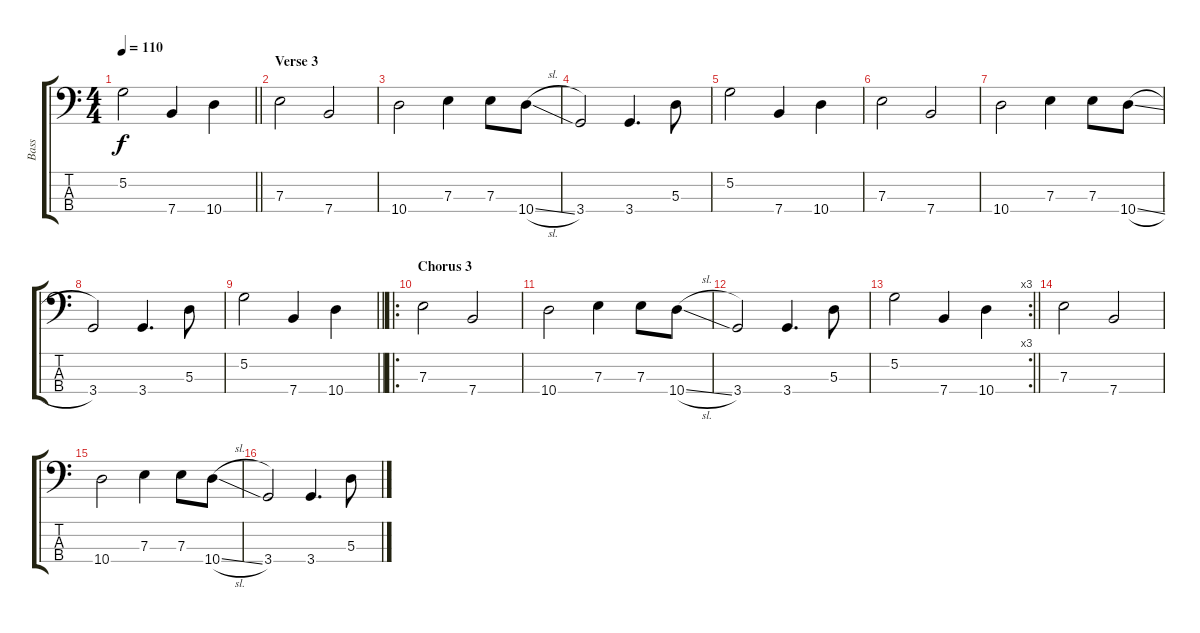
\track ("Bass" "Bass") {instrument electricbassfinger}
\staff {score tabs}
\tuning (G2 D2 A1 E1) {hide}
\ts (4 4)
\tempo 110
\clef f4
\barLineRight lightlight
\ks c
5.2.2{dy f} 7.4.4 10.4.4 |
\section ("" "Verse 3")
7.3.2 7.4.2 |
10.4.2 7.3.4 7.3.8 10.4{sl}.8 |
3.4.2 3.4.4{d} 5.3.8 |
5.2.2 7.4.4 10.4.4 |
7.3.2 7.4.2 |
10.4.2 7.3.4 7.3.8 10.4{sl}.8 |
3.4.2 3.4.4{d} 5.3.8 |
\barLineRight lightlight
5.2.2 7.4.4 10.4.4 |
\ro
\section ("" "Chorus 3")
7.3.2 7.4.2 |
10.4.2 7.3.4 7.3.8 10.4{sl}.8 |
3.4.2 3.4.4{d} 5.3.8 |
\rc 3
\barLineRight lightlight
5.2.2 7.4.4 10.4.4 |
7.3.2 7.4.2 |
10.4.2 7.3.4 7.3.8 10.4{sl}.8 |
3.4.2 3.4.4{d} 5.3.8
